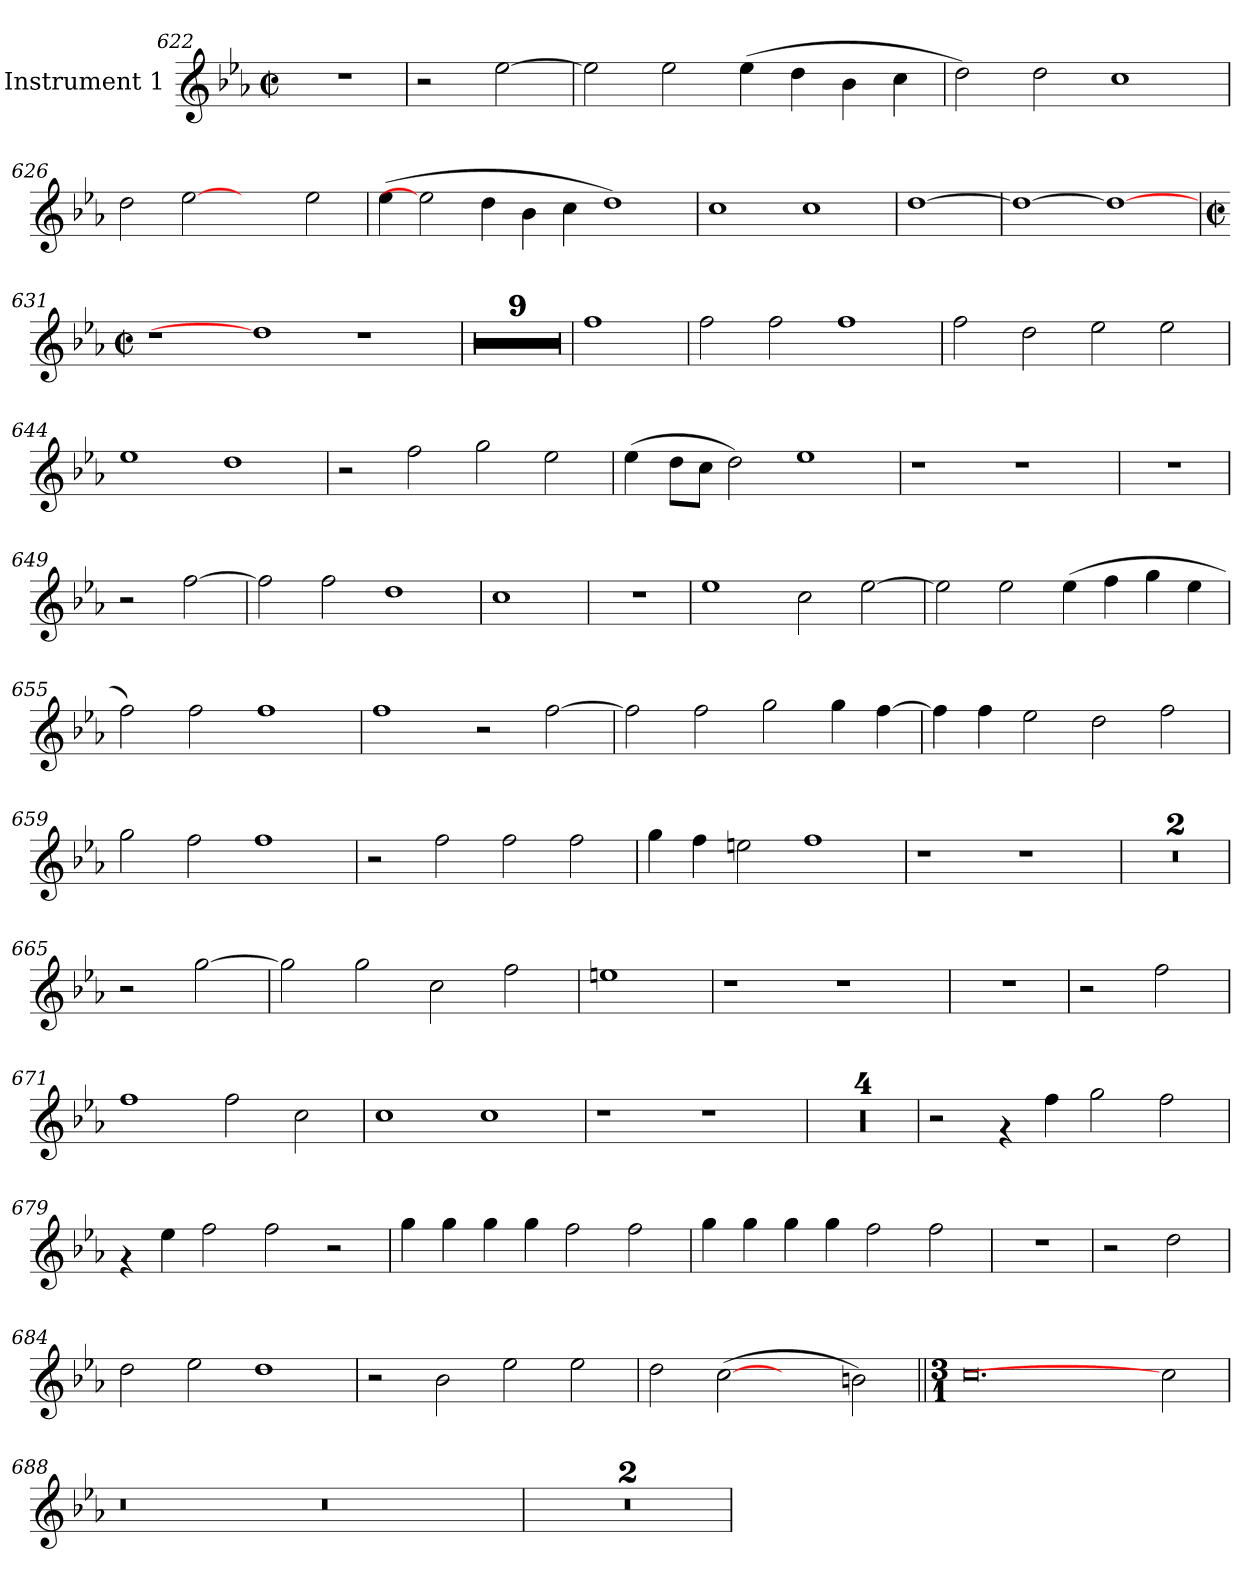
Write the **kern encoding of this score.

**kern
*part1
*staff1
*I"Instrument 1
*clefG2
*k[b-e-a-]
*E-:
*M2/2
*met(c|)
=622
1r
!!LO:LB:g=z
=623
2r
[>2ee-\
=624
2ee-\]
2ee-\
(>4ee-\
4dd\
4b-\
4cc\
=625
2dd\)
2dd\
1cc
=626
2dd\
[2ee-
2ryy
2ee-\
=627
(>4ee-\
2ee-]
4dd\
4b-\
4cc\
1dd)
!!LO:LB:g=z
=628
1cc
1cc
=629
[>1dd
=630
1dd_
1dd_
!!LO:PB:g=z
=631!
*M2/2
*met(c|)
1r
1dd]
1r
=632
1r
=633
1r
=634
1r
=635
1r
=636
1r
=637
1r
=638
1r
=639
1r
=640
1r
=641
1ff
=642
2ff\
2ff\
1ff
=643
2ff\
2dd\
2ee-\
2ee-\
=644
1ee-
1dd
!!LO:LB:g=z
=645
2r
2ff\
2gg\
2ee-\
=646
(>4ee-\
8dd\L
8cc\J
2dd\)
1ee-
=647
1r
1r
=648
1r
=649
2r
[>2ff\
=650
2ff\]
2ff\
1dd
!!LO:LB:g=z
=651
1cc
=652
1r
=653
1ee-
2cc\
[>2ee-\
=654
2ee-\]
2ee-\
(>4ee-\
4ff\
4gg\
4ee-\
=655
2ff\)
2ff\
1ff
!!LO:LB:g=z
=656
1ff
2r
[>2ff\
=657
2ff\]
2ff\
2gg\
4gg\
[>4ff\
=658
4ff\]
4ff\
2ee-\
2dd\
2ff\
=659
2gg\
2ff\
1ff
=660
2r
2ff\
2ff\
2ff\
!!LO:LB:g=z
=661
4gg\
4ff\
2een\
1ff
=662
1r
1r
=663
1r
=664
1r
=665
2r
[>2gg\
=666
2gg\]
2gg\
2cc\
2ff\
=667
1een
!!LO:LB:g=z
=668
1r
1r
=669
1r
=670
2r
2ff\
=671
1ff
2ff\
2cc\
=672
1cc
1cc
=673
1r
1r
=674
1r
=675
1r
=676
1r
=677
1r
!!LO:LB:g=z
=678
2r
4rf
4ff\
2gg\
2ff\
=679
4rf
4ee-\
2ff\
2ff\
2r
=680
4gg\
4gg\
4gg\
4gg\
2ff\
2ff\
=681
4gg\
4gg\
4gg\
4gg\
2ff\
2ff\
=682
1r
!!LO:LB:g=z
=683
2r
2dd\
=684
2dd\
2ee-\
1dd
=685
2r
2b-\
2ee-\
2ee-\
=686
2dd\
(>[2cc
2ryy
2bn\)
=687||
*M3/1
0.cc
2cc]
!!LO:LB:g=z
=688
0.r
0.r
=689
0.r
=690
0.r
=
*-
